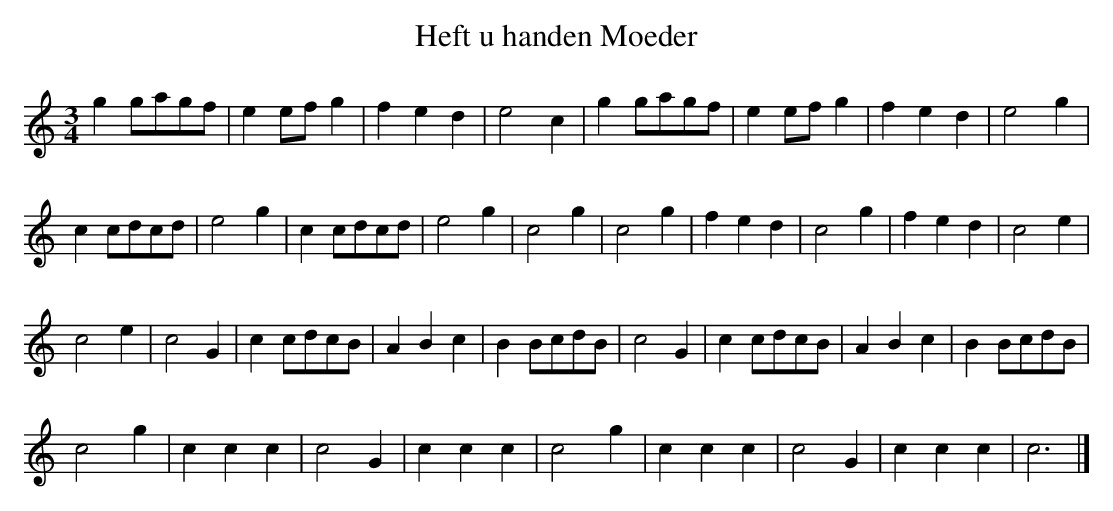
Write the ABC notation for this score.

X:1
T:Heft u handen Moeder
M:3/4
K:Cmaj
g2gagf|e2efg2|f2e2d2|e4c2|g2gagf|e2efg2|f2e2d2|e4g2|
c2cdcd|e4g2|c2cdcd|e4g2|c4g2|c4g2|f2e2d2|c4g2|f2e2d2|c4e2|
c4e2|c4G2|c2cdcB|A2B2c2|B2BcdB|c4G2|c2cdcB|A2B2c2|B2BcdB|
c4g2|c2c2c2|c4G2|c2c2c2|c4g2|c2c2c2|c4G2|c2c2c2|c6|]
